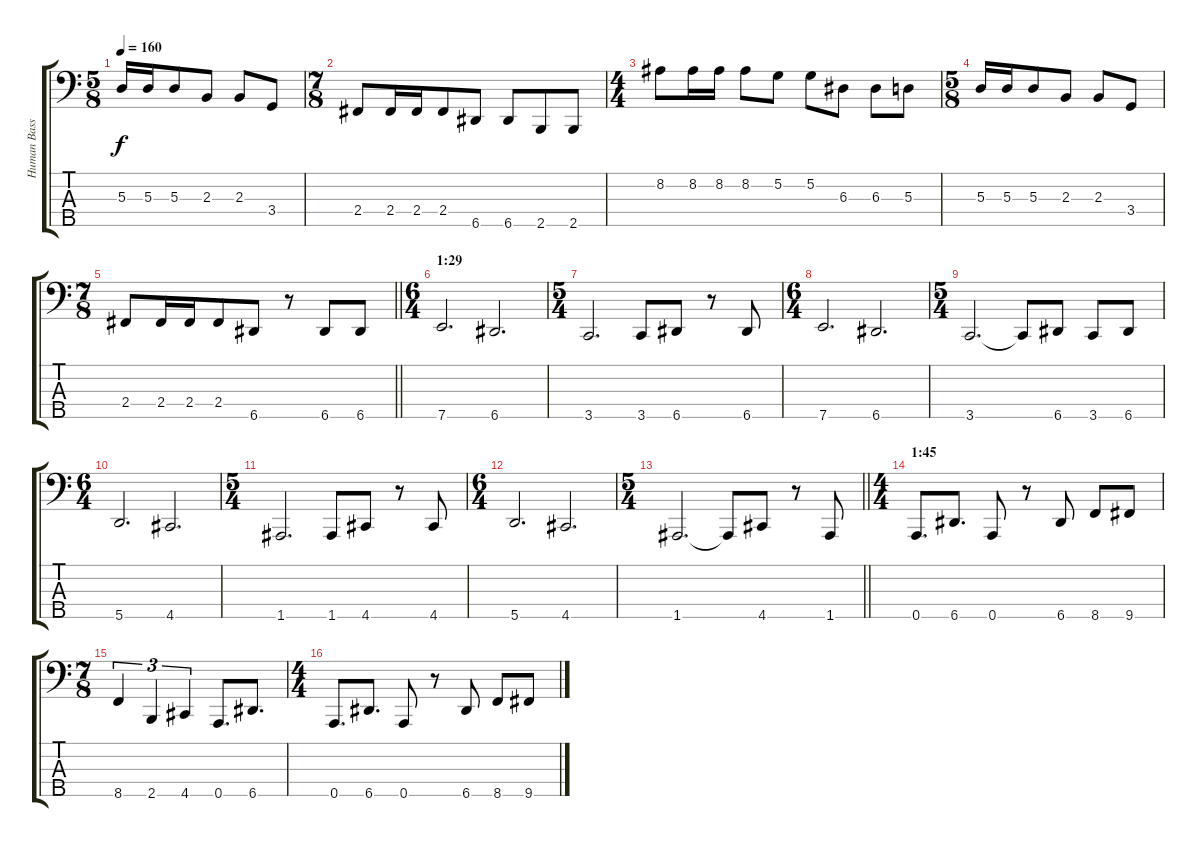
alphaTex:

\track ("Human Bass" "Human Bass") {mute instrument electricbassfinger}
\staff {score tabs}
\tuning (G2 D2 A1 E1 A0) {hide}
\ts (5 8)
\tempo 160
\clef f4
\ks c
5.3.16{dy f} 5.3.16 5.3.8 2.3.8 2.3.8 3.4.8 |
\ts (7 8)
2.4.8 2.4.16 2.4.16 2.4.8 6.5.8 6.5.8 2.5.8 2.5.8 |
\ts (4 4)
8.2.8 8.2.16 8.2.16 8.2.8 5.2.8 5.2.8 6.3.8 6.3.8 5.3.8 |
\ts (5 8)
5.3.16 5.3.16 5.3.8 2.3.8 2.3.8 3.4.8 |
\ts (7 8)
\barLineRight lightlight
2.4.8 2.4.16 2.4.16 2.4.8 6.5.8 r.8 6.5.8 6.5.8 |
\ts (6 4)
\section ("" "1:29")
7.5.2{d instrument synthbass2} 6.5.2{d} |
\ts (5 4)
3.5.2{d} 3.5.8 6.5.8 r.8 6.5.8 |
\ts (6 4)
7.5.2{d} 6.5.2{d} |
\ts (5 4)
3.5.2{d} 3.5{t}.8 6.5.8 3.5.8 6.5.8 |
\ts (6 4)
5.5.2{d} 4.5.2{d} |
\ts (5 4)
1.5.2{d} 1.5.8 4.5.8 r.8 4.5.8 |
\ts (6 4)
5.5.2{d} 4.5.2{d} |
\ts (5 4)
\barLineRight lightlight
1.5.2{d} 1.5{t}.8 4.5.8 r.8 1.5.8 |
\ts (4 4)
\section ("" "1:45")
0.5.8{d instrument synthbass1} 6.5.8{d} 0.5.8 r.8 6.5.8 8.5.8 9.5.8 |
\ts (7 8)
8.5.4{tu (3 2)} 2.5.4{tu (3 2)} 4.5.4{tu (3 2)} 0.5.8{d} 6.5.8{d} |
\ts (4 4)
0.5.8{d} 6.5.8{d} 0.5.8 r.8 6.5.8 8.5.8 9.5.8
